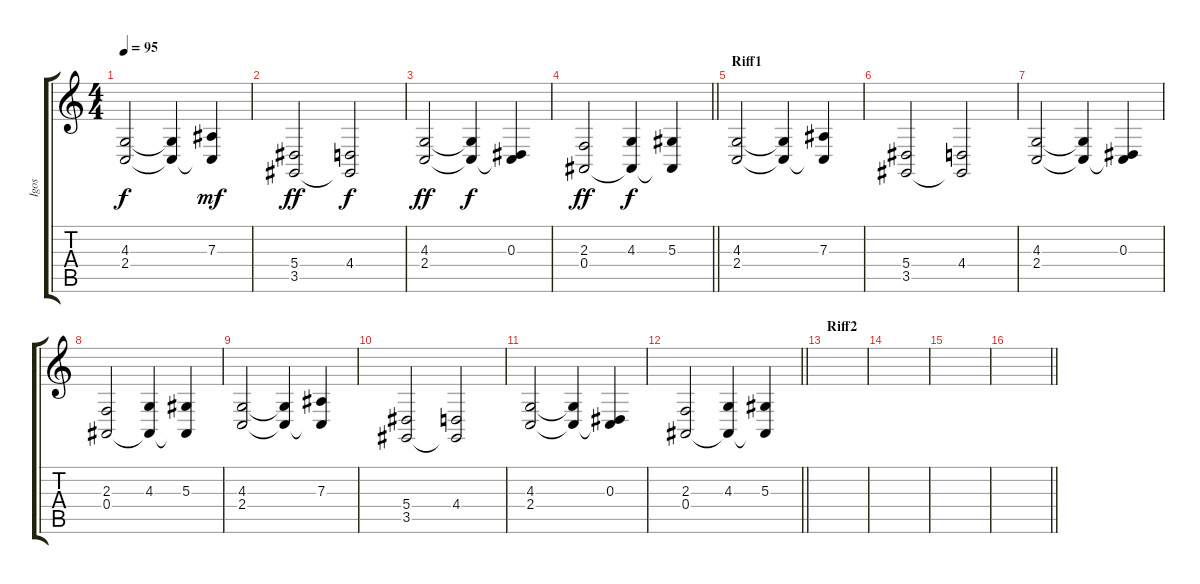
\track ("Igos" "Igos") {instrument synthstrings1}
\staff {score tabs}
\tuning (C4 G3 Eb3 Bb2 F2 C2) {hide}
\ts (4 4)
\tempo 95
\clef g2
\ks c
(4.3 2.4).2{dy f instrument synthstrings1} (4.3{t} 2.4{t}).4 (7.3 2.4{t}).4{dy mf} |
(5.4 3.5).2{dy ff} (4.4 3.5{t}).2{dy f} |
(4.3 2.4).2{dy ff} (4.3{t} 2.4{t}).4{dy f} (0.3 2.4{t}).4 |
\barLineRight lightlight
(2.3 0.4).2{dy ff} (4.3 0.4{t}).4{dy f} (5.3 0.4{t}).4 |
\section ("" "Riff1")
(4.3 2.4).2 (4.3{t} 2.4{t}).4 (7.3 2.4{t}).4 |
(5.4 3.5).2 (4.4 3.5{t}).2 |
(4.3 2.4).2 (4.3{t} 2.4{t}).4 (0.3 2.4{t}).4 |
(2.3 0.4).2 (4.3 0.4{t}).4 (5.3 0.4{t}).4 |
(4.3 2.4).2 (4.3{t} 2.4{t}).4 (7.3 2.4{t}).4 |
(5.4 3.5).2 (4.4 3.5{t}).2 |
(4.3 2.4).2 (4.3{t} 2.4{t}).4 (0.3 2.4{t}).4 |
\barLineRight lightlight
(2.3 0.4).2 (4.3 0.4{t}).4 (5.3 0.4{t}).4 |
\section ("" "Riff2")
|
|
|
\barLineRight lightlight
